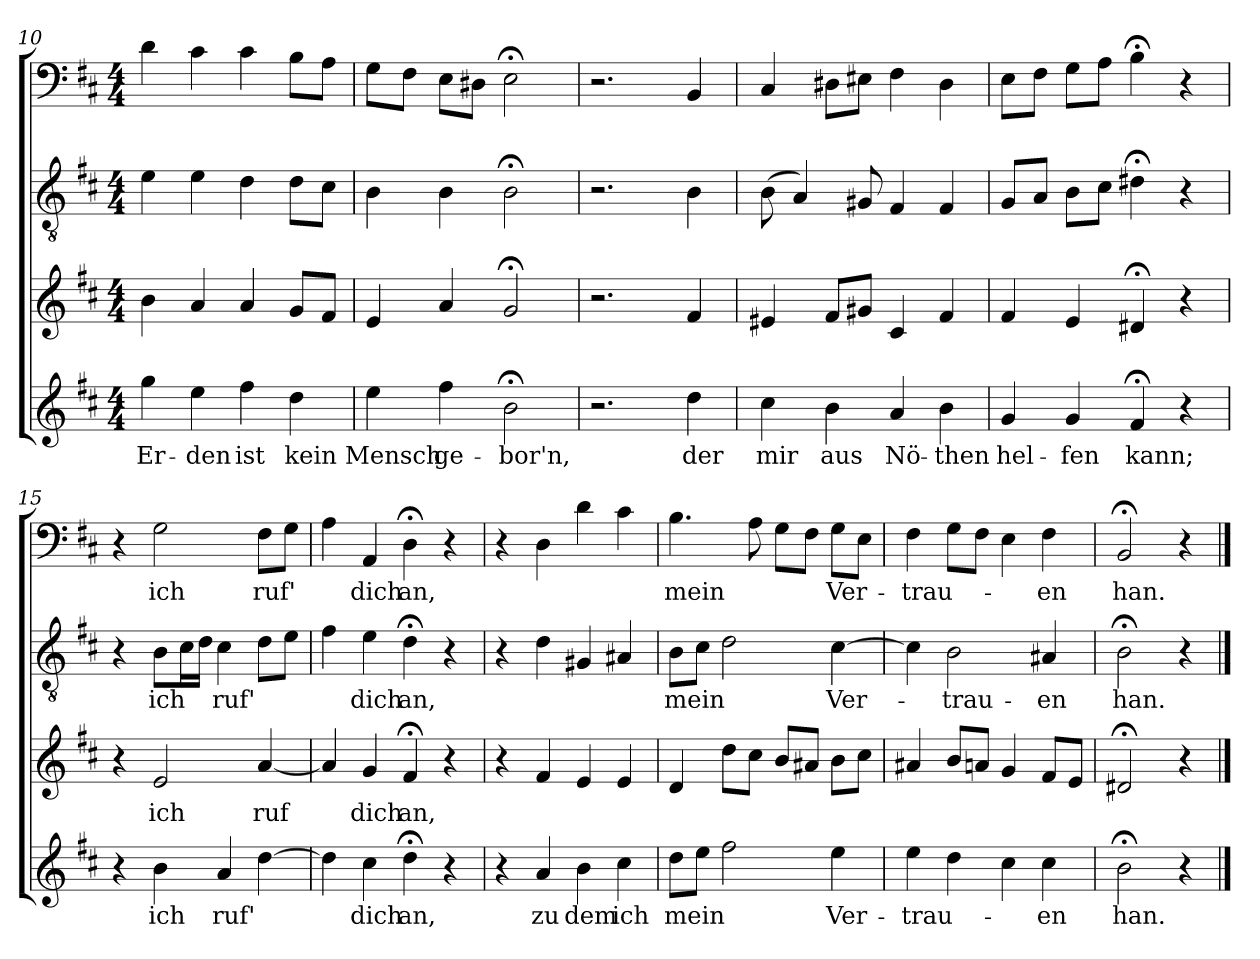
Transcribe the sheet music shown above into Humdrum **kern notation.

**kern	**text	**kern	**text	**kern	**text	**kern	**text
*part4	*part4	*part3	*part3	*part2	*part2	*part1	*part1
*staff4	*staff4	*staff3	*staff3	*staff2	*staff2	*staff1	*staff1
*clefG2	*	*clefG2	*	*clefGv2	*	*clefF4	*
*k[f#c#]	*	*k[f#c#]	*	*k[f#c#]	*	*k[f#c#]	*
*b:	*	*b:	*	*b:	*	*b:	*
*M4/4	*	*M4/4	*	*M4/4	*	*M4/4	*
=10	=10	=10	=10	=10	=10	=10	=10
4gg\	Er-	4b\	.	4e\	.	4d\	.
4ee\	-den	4a/	.	4e\	.	4c#\	.
4ff#\	ist	4a/	.	4d\	.	4c#\	.
4dd\	kein	8g/L	.	8d\L	.	8B\L	.
.	.	8f#/J	.	8c#\J	.	8A\J	.
=11	=11	=11	=11	=11	=11	=11	=11
4ee\	Mensch	4e/	.	4B\	.	8G\L	.
.	.	.	.	.	.	8F#\J	.
4ff#\	ge-	4a/	.	4B\	.	8E\L	.
.	.	.	.	.	.	8D#X\J	.
2b;<\	-bor'n,	2g;</	.	2B;<\	.	2E;<\	.
=12	=12	=12	=12	=12	=12	=12	=12
2.r	.	2.r	.	2.r	.	2.r	.
4dd\	der	4f#/	.	4B\	.	4BB/	.
=13	=13	=13	=13	=13	=13	=13	=13
4cc#\	mir	4e#X/	.	(8B\	.	4C#/	.
.	.	.	.	4A/)	.	.	.
4b\	aus	8f#/L	.	.	.	8D#X\L	.
.	.	8g#X/J	.	8G#X/	.	8E#X\J	.
4a/	Nö-	4c#/	.	4F#/	.	4F#\	.
4b\	-then	4f#/	.	4F#/	.	4D#\	.
=14	=14	=14	=14	=14	=14	=14	=14
4g/	hel-	4f#/	.	8G/L	.	8E\L	.
.	.	.	.	8A/J	.	8F#\J	.
4g/	-fen	4e/	.	8B\L	.	8G\L	.
.	.	.	.	8c#\J	.	8A\J	.
4f#;</	kann;	4d#X;</	.	4d#X;<\	.	4B;<\	.
4r	.	4r	.	4r	.	4r	.
=15	=15	=15	=15	=15	=15	=15	=15
4r	.	4r	.	4r	.	4r	.
4b\	ich	2e/	ich	8B\L	ich	2G\	ich
.	.	.	.	16c#\L	.	.	.
.	.	.	.	16d\JJ	.	.	.
4a/	ruf'	.	.	4c#\	ruf'	.	.
[4dd\	.	[4a/	ruf	8d\L	.	8F#\L	ruf'
.	.	.	.	8e\J	.	8G\J	.
=16	=16	=16	=16	=16	=16	=16	=16
4dd\]	.	4a/]	.	4f#\	.	4A\	.
4cc#\	dich	4g/	dich	4e\	dich	4AA/	dich
4dd;<\	an,	4f#;</	an,	4d;<\	an,	4D;<\	an,
4r	.	4r	.	4r	.	4r	.
=17	=17	=17	=17	=17	=17	=17	=17
4r	.	4r	.	4r	.	4r	.
4a/	zu	4f#/	.	4d\	.	4D\	.
4b\	dem	4e/	.	4G#X/	.	4d\	.
4cc#\	ich	4e/	.	4A#X/	.	4c#\	.
=18	=18	=18	=18	=18	=18	=18	=18
8dd\L	mein	4d/	.	8B\L	mein	4.B\	mein
8ee\J	.	.	.	8c#\J	.	.	.
2ff#\	.	8dd\L	.	2d\	.	.	.
.	.	8cc#\J	.	.	.	8A\	.
.	.	8b/L	.	.	.	8G\L	.
.	.	8a#X/J	.	.	.	8F#\J	.
4ee\	Ver-	8b\L	.	[4c#\	Ver-	8G\L	Ver-
.	.	8cc#\J	.	.	.	8E\J	.
=19	=19	=19	=19	=19	=19	=19	=19
4ee\	-trau-	4a#X/	.	4c#\]	.	4F#\	-trau-
4dd\	.	8b/L	.	2B\	-trau-	8G\L	.
.	.	8an/J	.	.	.	8F#\J	.
4cc#\	.	4g/	.	.	.	4E\	.
4cc#\	-en	8f#/L	.	4A#X/	-en	4F#\	-en
.	.	8e/J	.	.	.	.	.
=20	=20	=20	=20	=20	=20	=20	=20
2b;<\	han.	2d#X;</	.	2B;<\	han.	2BB;</	han.
4r	.	4r	.	4r	.	4r	.
==	==	==	==	==	==	==	==
*-	*-	*-	*-	*-	*-	*-	*-
